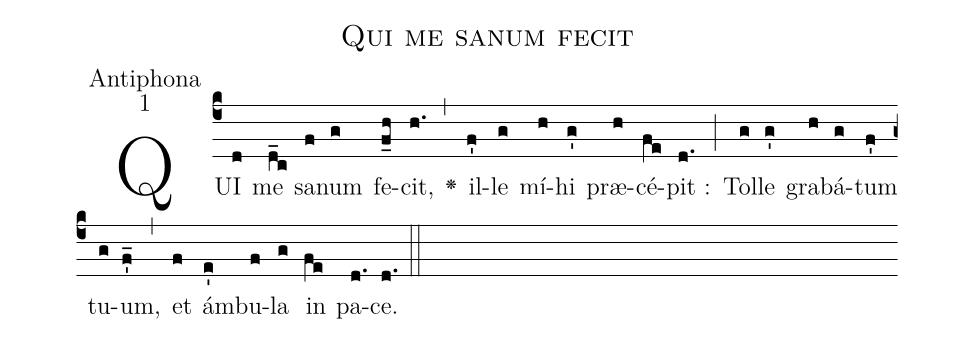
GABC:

name:Qui me sanum fecit;
office-part:Antiphona;
mode:1;
%%
(c4) QUI(d) me(d_c) sa(f)num(g) fe(f_h)cit,(h.) <v>\greheightstar</v>(,)
il(f')le(g) mí(h)hi(g') præ(h)cé(fe)pit :(d.) (;)
Tol(g)le(g') gra(h)bá(g)tum(f') tu(g)um,(f'_) (,)
et(f) ám(e')bu(f)la(g) in(fe) pa(d.)ce.(d.) (::)
